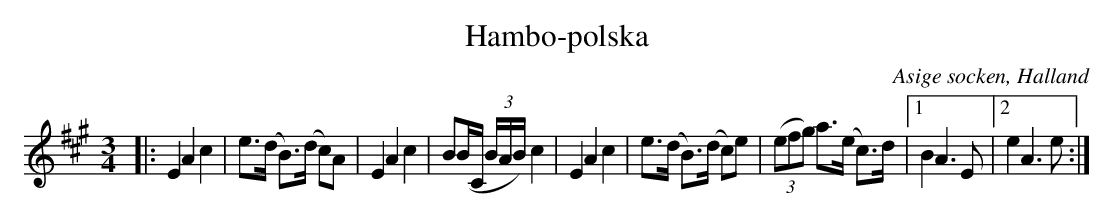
X:1
T:Hambo-polska
O:Asige socken, Halland
M:3/4
L:1/8
K:A
|: E2 A2 c2 | e>(d B)>(d c)A | E2 A2 c2 | B(B/2C/2 (3B/2A/2B/2) c2| E2 A2 c2 | e>(d B)>(d c)e | ((3efg) a>(e c)>d |1 B2 A3 E |2 e2 A3 e :|
